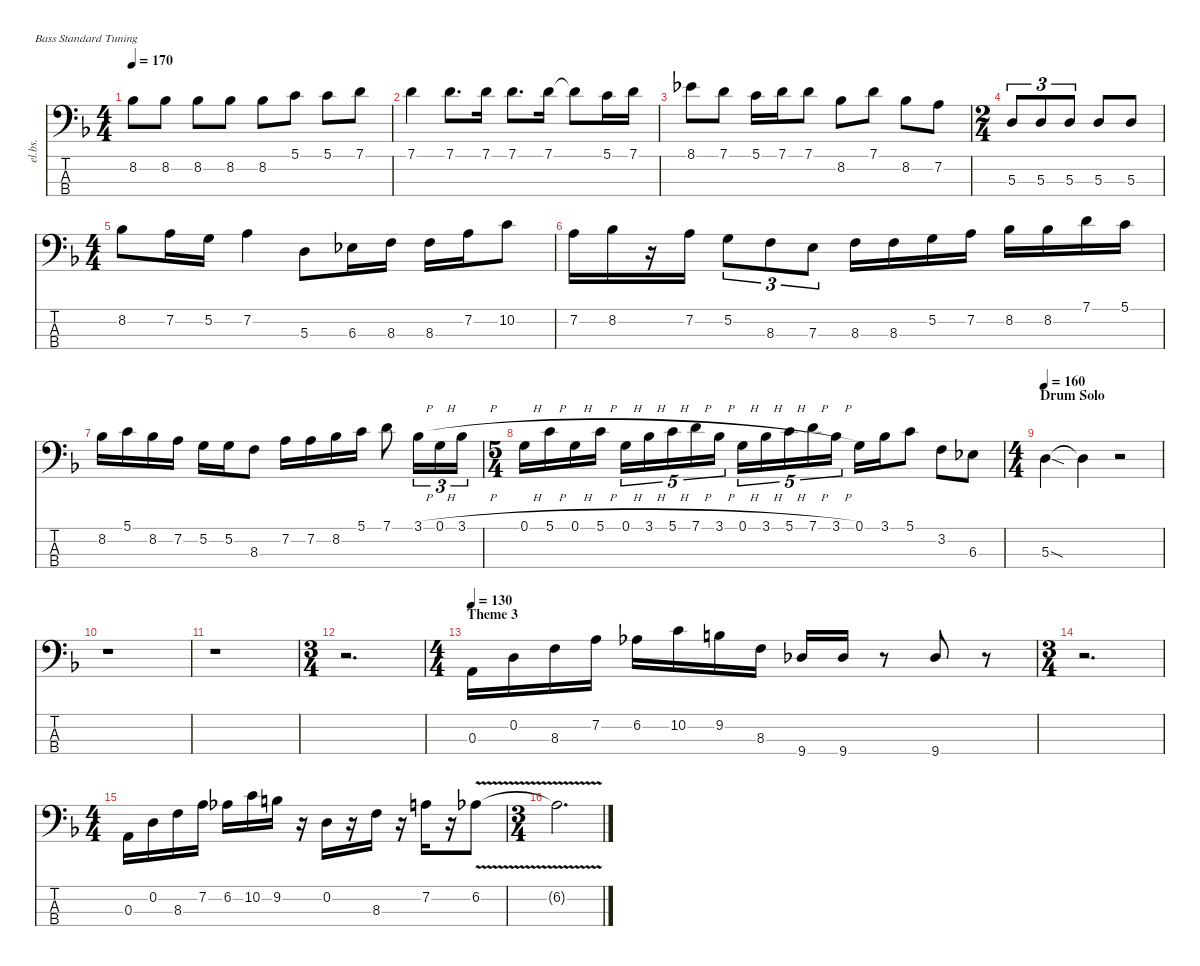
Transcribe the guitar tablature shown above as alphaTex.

\defaultSystemsLayout 4
\hideDynamics
\bracketExtendMode nobrackets
\otherSystemsTrackNameOrientation horizontal
\track ("Bass" "el.bs.") {instrument electricbassfinger}
\staff {score tabs}
\tuning (G2 D2 A1 E1)
\ts (4 4)
\tempo 170
\clef f4
\ks f
8.2{t acc b}.8{dy f beam Down} 8.2{acc b}.8{beam Down} 8.2{acc b}.8{beam Down} 8.2{acc b}.8{beam Down} 8.2{acc b}.8{beam Down} 5.1{acc forcenatural}.8{beam Down} 5.1{acc forcenatural}.8{beam Down} 7.1{acc forcenatural}.8{beam Down} |
7.1{acc forcenatural}.4{beam Down} 7.1{acc forcenatural}.8{d beam Down} 7.1{acc forcenatural}.16{beam Down} 7.1{acc forcenatural}.8{d beam Down} 7.1{acc forcenatural}.16{beam Down} 7.1{t acc forcenatural}.8{beam Down} 5.1{acc forcenatural}.16{beam Down} 7.1{acc forcenatural}.16{beam Down} |
8.1{acc b}.8{beam Down} 7.1{acc forcenatural}.8{beam Down} 5.1{acc forcenatural}.16{beam Down} 7.1{acc forcenatural}.16{beam Down} 7.1{acc forcenatural}.8{beam Down} 8.2{acc b}.8{beam Down} 7.1{acc forcenatural}.8{beam Down} 8.2{acc b}.8{beam Down} 7.2{acc forcenatural}.8{beam Down} |
\ts (2 4)
5.3{acc forcenatural}.8{tu (3 2) beam Up} 5.3{acc forcenatural}.8{tu (3 2) beam Up} 5.3{acc forcenatural}.8{tu (3 2) beam Up} 5.3{acc forcenatural}.8{beam Up} 5.3{acc forcenatural}.8{beam Up} |
\ts (4 4)
8.2{acc b}.8{beam Down} 7.2{acc forcenatural}.16{beam Down} 5.2{acc forcenatural}.16{beam Down} 7.2{acc forcenatural}.4{beam Down} 5.3{acc forcenatural}.8{beam Down} 6.3{acc b}.16{beam Down} 8.3{acc forcenatural}.16{beam Down} 8.3{acc forcenatural}.16{beam Down} 7.2{acc forcenatural}.16{beam Down} 10.2{acc forcenatural}.8{beam Down} |
7.2{acc forcenatural}.16{beam Down} 8.2{acc b}.16{beam Down} r.16{beam Down} 7.2{acc forcenatural}.16{beam Down} 5.2{acc forcenatural}.8{tu (3 2) beam Down} 8.3{acc forcenatural}.8{tu (3 2) beam Down} 7.3{acc forcenatural}.8{tu (3 2) beam Down} 8.3{acc forcenatural}.16{beam Down} 8.3{acc forcenatural}.16{beam Down} 5.2{acc forcenatural}.16{beam Down} 7.2{acc forcenatural}.16{beam Down} 8.2{acc b}.16{beam Down} 8.2{acc b}.16{beam Down} 7.1{acc forcenatural}.16{beam Down} 5.1{acc forcenatural}.16{beam Down} |
8.2{acc b}.16{beam Down} 5.1{acc forcenatural}.16{beam Down} 8.2{acc b}.16{beam Down} 7.2{acc forcenatural}.16{beam Down} 5.2{acc forcenatural}.16{beam Down} 5.2{acc forcenatural}.16{beam Down} 8.3{acc forcenatural}.8{beam Down} 7.2{acc forcenatural}.16{beam Down} 7.2{acc forcenatural}.16{beam Down} 8.2{acc b}.16{beam Down} 5.1{acc forcenatural}.16{beam Down} 7.1{acc forcenatural}.8{beam Down} 3.1{h acc b}.16{tu (3 2) beam Down} 0.1{h acc forcenatural}.16{tu (3 2) beam Down} 3.1{h acc b}.16{tu (3 2) beam Down} |
\ts (5 4)
0.1{h acc forcenatural}.16{beam Down} 5.1{h acc forcenatural}.16{beam Down} 0.1{h acc forcenatural}.16{beam Down} 5.1{h acc forcenatural}.16{beam Down} 0.1{h acc forcenatural}.16{tu (5 4) beam Down} 3.1{h acc b}.16{tu (5 4) beam Down} 5.1{h acc forcenatural}.16{tu (5 4) beam Down} 7.1{h acc forcenatural}.16{tu (5 4) beam Down} 3.1{h acc b}.16{tu (5 4) beam Down} 0.1{h acc forcenatural}.16{tu (5 4) beam Down} 3.1{h acc b}.16{tu (5 4) beam Down} 5.1{h acc forcenatural}.16{tu (5 4) beam Down} 7.1{h acc forcenatural}.16{tu (5 4) beam Down} 3.1{h acc b}.16{tu (5 4) beam Down} 0.1{acc forcenatural}.16{beam Down} 3.1{acc b}.16{beam Down} 5.1{acc forcenatural}.8{beam Down} 3.2{acc forcenatural}.8{beam Down} 6.3{acc b}.8{beam Down} |
\ts (4 4)
\section ("" "Drum Solo")
\tempo 160
5.3{sod acc forcenatural}.4{beam Down} 5.3{t acc forcenatural}.4{beam Down} r.2{beam Down} |
r.1{beam Down} |
r.1{beam Down} |
\ts (3 4)
r.2{d beam Down} |
\ts (4 4)
\section ("" "Theme 3")
\tempo 130
0.3{acc forcenatural}.16{beam Down} 0.2{acc forcenatural}.16{beam Down} 8.3{acc forcenatural}.16{beam Down} 7.2{acc forcenatural}.16{beam Down} 6.2{acc b}.16{beam Down} 10.2{acc forcenatural}.16{beam Down} 9.2{acc forcenatural}.16{beam Down} 8.3{acc forcenatural}.16{beam Down} 9.4{acc b}.16{beam Up} 9.4{acc b}.16{beam Up} r.8{beam Up} 9.4{acc b}.8{beam Up} r.8{beam Up} |
\ts (3 4)
r.2{d beam Down} |
\ts (4 4)
0.3{acc forcenatural}.16{beam Down} 0.2{acc forcenatural}.16{beam Down} 8.3{acc forcenatural}.16{beam Down} 7.2{acc forcenatural}.16{beam Down} 6.2{acc b}.16{beam Down} 10.2{acc forcenatural}.16{beam Down} 9.2{acc forcenatural}.16{beam Down} r.16{beam Down} 0.2{acc forcenatural}.16{beam Down} r.16{beam Down} 8.3{acc forcenatural}.16{beam Down} r.16{beam Down} 7.2{acc forcenatural}.16{beam Down} r.16{beam Down} 6.2{v acc b}.8{beam Down} |
\ts (3 4)
6.2{v t acc b}.2{d beam Down}
